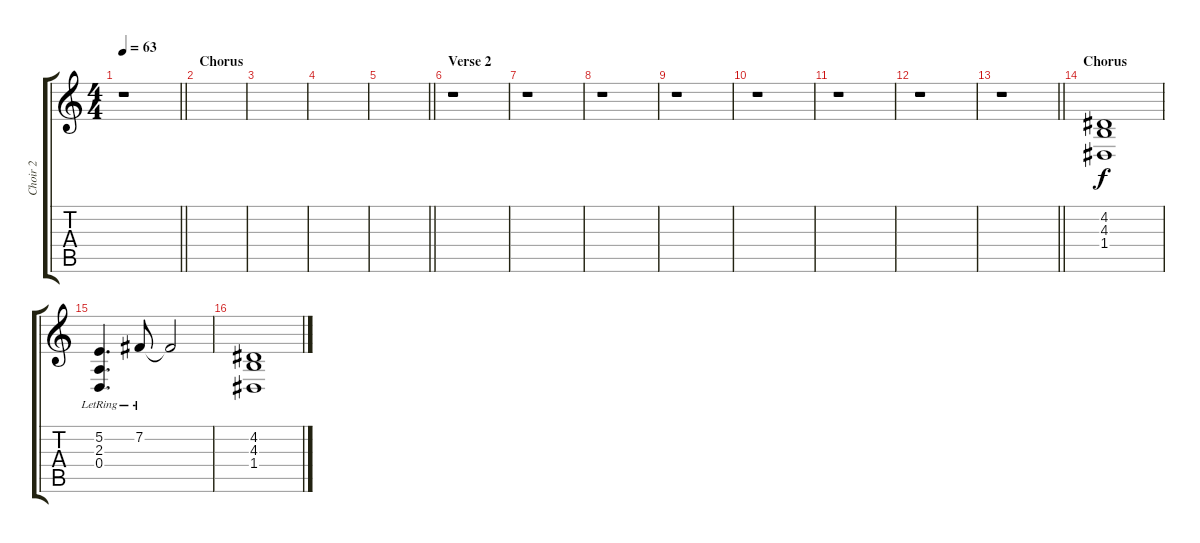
\track ("Choir 2" "Choir 2") {instrument choiraahs}
\staff {score tabs}
\tuning (E4 B3 G3 D3 A2 E2) {hide}
\ts (4 4)
\tempo 63
\clef g2
\barLineRight lightlight
\ks c
r.1{dy f} |
\section ("" "Chorus")
|
|
|
\barLineRight lightlight
|
\section ("" "Verse 2")
r.1 |
r.1 |
r.1 |
r.1 |
r.1 |
r.1 |
r.1 |
\barLineRight lightlight
r.1 |
\section ("" "Chorus")
(4.2 4.3 1.4).1 |
(5.2{lr} 2.3{lr} 0.4{lr}).4{d} 7.2{lr}.8 7.2{t}.2 |
(4.2 4.3 1.4).1
